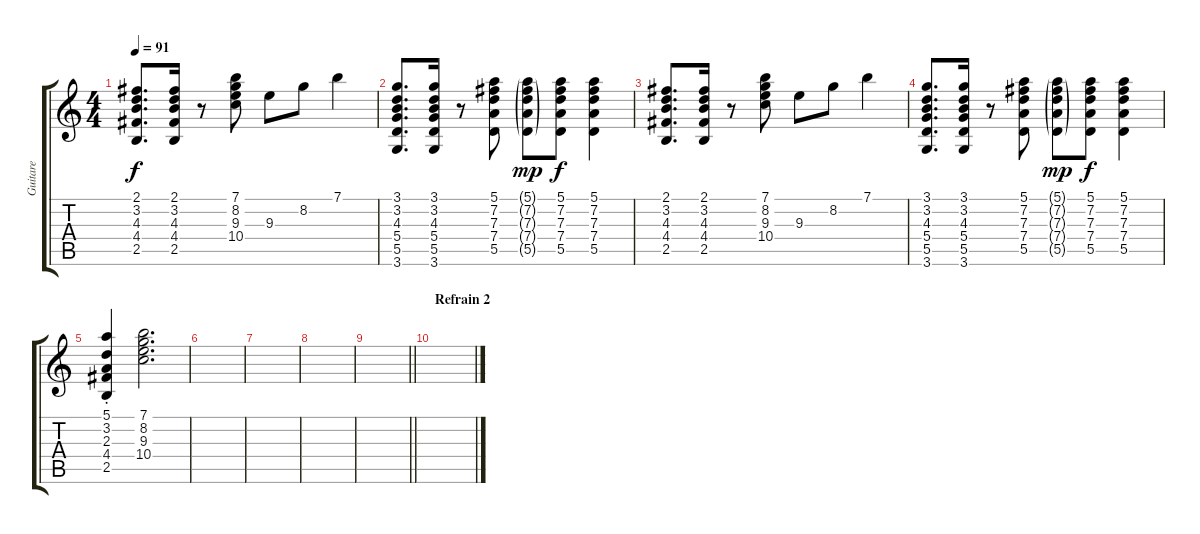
\track ("Guitare" "Guitare") {instrument electricguitarclean}
\staff {score tabs}
\tuning (E4 B3 G3 D3 A2 E2) {hide}
\ts (4 4)
\tempo 91
\clef g2
\ks c
(2.1 3.2 4.3 4.4 2.5).8{d dy f} (2.1 3.2 4.3 4.4 2.5).16 r.8 (7.1 8.2 9.3 10.4).8 9.3.8 8.2.8 7.1.4 |
(3.1 3.2 4.3 5.4 5.5 3.6).8{d} (3.1 3.2 4.3 5.4 5.5 3.6).16 r.8 (5.1 7.2 7.3 7.4 5.5).8 (5.1{g} 7.2{g} 7.3{g} 7.4{g} 5.5{g}).8{dy mp} (5.1 7.2 7.3 7.4 5.5).8{dy f} (5.1 7.2 7.3 7.4 5.5).4 |
(2.1 3.2 4.3 4.4 2.5).8{d} (2.1 3.2 4.3 4.4 2.5).16 r.8 (7.1 8.2 9.3 10.4).8 9.3.8 8.2.8 7.1.4 |
(3.1 3.2 4.3 5.4 5.5 3.6).8{d} (3.1 3.2 4.3 5.4 5.5 3.6).16 r.8 (5.1 7.2 7.3 7.4 5.5).8 (5.1{g} 7.2{g} 7.3{g} 7.4{g} 5.5{g}).8{dy mp} (5.1 7.2 7.3 7.4 5.5).8{dy f} (5.1 7.2 7.3 7.4 5.5).4 |
(5.1 3.2 2.3 4.4{st} 2.5).4 (7.1 8.2 9.3 10.4).2{d} |
|
|
|
\barLineRight lightlight
|
\section ("" "Refrain 2")
